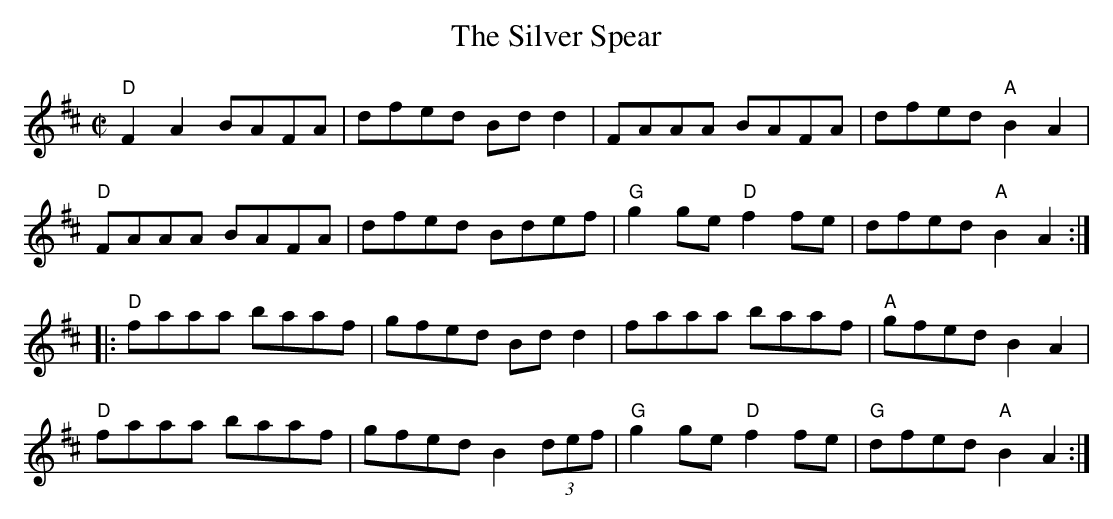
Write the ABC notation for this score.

X:1
T:Silver Spear, The
M:C|
L:1/8
K:D
"D"F2A2 BAFA |dfed Bd d2|FAAA BAFA|dfed "A"B2A2|
"D"FAAA BAFA|dfed Bdef|"G"g2ge "D"f2fe|dfed "A"B2A2:|
|:"D"faaa baaf|gfed Bd d2|faaa baaf|"A"gfed B2A2|
"D"faaa baaf|gfed B2(3def|"G"g2ge "D"f2fe|"G"dfed "A"B2A2:|
